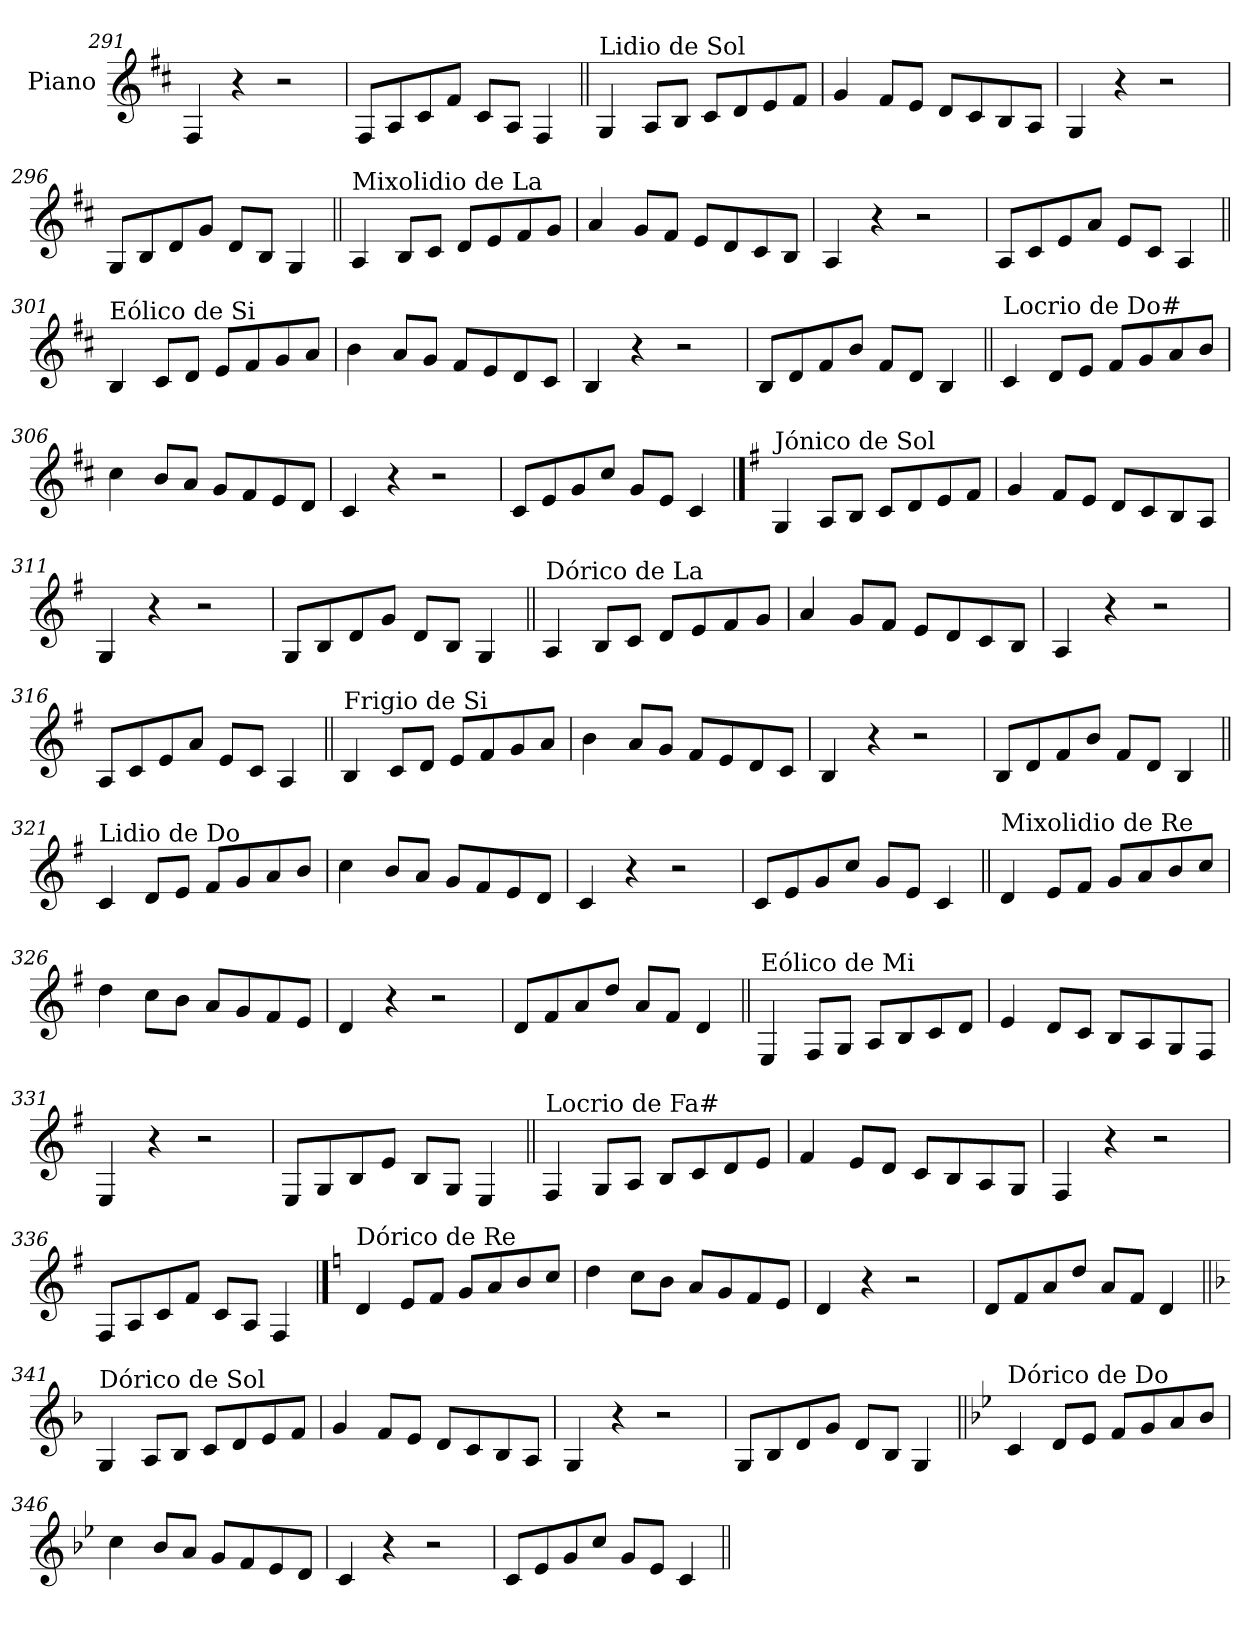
**kern
*part1
*staff1
*I"Piano
*I'Pno.
*clefG2
*k[f#c#]
=291
4F#/
4r
2r
=292
8F#/L
8A/
8c#/
8f#/J
8c#/L
8A/J
4F#/
!!LO:LB:g=z
=293||
!LO:TX:a:t=Lidio de Sol
4G/
8A/L
8B/J
8c#/L
8d/
8e/
8f#/J
=294
4g/
8f#/L
8e/J
8d/L
8c#/
8B/
8A/J
=295
4G/
4r
2r
=296
8G/L
8B/
8d/
8g/J
8d/L
8B/J
4G/
!!LO:LB:g=z
=297||
!LO:TX:a:t=Mixolidio de La
4A/
8B/L
8c#/J
8d/L
8e/
8f#/
8g/J
=298
4a/
8g/L
8f#/J
8e/L
8d/
8c#/
8B/J
=299
4A/
4r
2r
=300
8A/L
8c#/
8e/
8a/J
8e/L
8c#/J
4A/
!!LO:LB:g=z
=301||
!LO:TX:a:t=Eólico de Si
4B/
8c#/L
8d/J
8e/L
8f#/
8g/
8a/J
=302
4b\
8a/L
8g/J
8f#/L
8e/
8d/
8c#/J
=303
4B/
4r
2r
=304
8B/L
8d/
8f#/
8b/J
8f#/L
8d/J
4B/
!!LO:LB:g=z
=305||
!LO:TX:a:t=Locrio de Do#
4c#/
8d/L
8e/J
8f#/L
8g/
8a/
8b/J
=306
4cc#\
8b/L
8a/J
8g/L
8f#/
8e/
8d/J
=307
4c#/
4r
2r
=308
8c#/L
8e/
8g/
8cc#/J
8g/L
8e/J
4c#/
!!LO:PB:g=z
==309
*k[f#]
!LO:TX:a:t=Jónico de Sol
4G/
8A/L
8B/J
8c/L
8d/
8e/
8f#/J
=310
4g/
8f#/L
8e/J
8d/L
8c/
8B/
8A/J
=311
4G/
4r
2r
=312
8G/L
8B/
8d/
8g/J
8d/L
8B/J
4G/
!!LO:LB:g=z
=313||
!LO:TX:a:t=Dórico de La
4A/
8B/L
8c/J
8d/L
8e/
8f#/
8g/J
=314
4a/
8g/L
8f#/J
8e/L
8d/
8c/
8B/J
=315
4A/
4r
2r
=316
8A/L
8c/
8e/
8a/J
8e/L
8c/J
4A/
!!LO:LB:g=z
=317||
!LO:TX:a:t=Frigio de Si
4B/
8c/L
8d/J
8e/L
8f#/
8g/
8a/J
=318
4b\
8a/L
8g/J
8f#/L
8e/
8d/
8c/J
=319
4B/
4r
2r
=320
8B/L
8d/
8f#/
8b/J
8f#/L
8d/J
4B/
!!LO:LB:g=z
=321||
!LO:TX:a:t=Lidio de Do
4c/
8d/L
8e/J
8f#/L
8g/
8a/
8b/J
=322
4cc\
8b/L
8a/J
8g/L
8f#/
8e/
8d/J
=323
4c/
4r
2r
=324
8c/L
8e/
8g/
8cc/J
8g/L
8e/J
4c/
!!LO:LB:g=z
=325||
!LO:TX:a:t=Mixolidio de Re
4d/
8e/L
8f#/J
8g/L
8a/
8b/
8cc/J
=326
4dd\
8cc\L
8b\J
8a/L
8g/
8f#/
8e/J
=327
4d/
4r
2r
=328
8d/L
8f#/
8a/
8dd/J
8a/L
8f#/J
4d/
!!LO:LB:g=z
=329||
!LO:TX:a:t=Eólico de Mi
4E/
8F#/L
8G/J
8A/L
8B/
8c/
8d/J
=330
4e/
8d/L
8c/J
8B/L
8A/
8G/
8F#/J
=331
4E/
4r
2r
=332
8E/L
8G/
8B/
8e/J
8B/L
8G/J
4E/
!!LO:LB:g=z
=333||
!LO:TX:a:t=Locrio de Fa#
4F#/
8G/L
8A/J
8B/L
8c/
8d/
8e/J
=334
4f#/
8e/L
8d/J
8c/L
8B/
8A/
8G/J
=335
4F#/
4r
2r
=336
8F#/L
8A/
8c/
8f#/J
8c/L
8A/J
4F#/
!!LO:PB:g=z
==337
*k[]
!LO:TX:a:t=Dórico de Re
4d/
8e/L
8f/J
8g/L
8a/
8b/
8cc/J
=338
4dd\
8cc\L
8b\J
8a/L
8g/
8f/
8e/J
=339
4d/
4r
2r
=340
8d/L
8f/
8a/
8dd/J
8a/L
8f/J
4d/
!!LO:LB:g=z
=341||
*k[b-]
!LO:TX:a:t=Dórico de Sol
4G/
8A/L
8B-/J
8c/L
8d/
8e/
8f/J
=342
4g/
8f/L
8e/J
8d/L
8c/
8B-/
8A/J
=343
4G/
4r
2r
=344
8G/L
8B-/
8d/
8g/J
8d/L
8B-/J
4G/
!!LO:LB:g=z
=345||
*k[b-e-]
!LO:TX:a:t=Dórico de Do
4c/
8d/L
8e-/J
8f/L
8g/
8a/
8b-/J
=346
4cc\
8b-/L
8a/J
8g/L
8f/
8e-/
8d/J
=347
4c/
4r
2r
=348
8c/L
8e-/
8g/
8cc/J
8g/L
8e-/J
4c/
=||
*-
